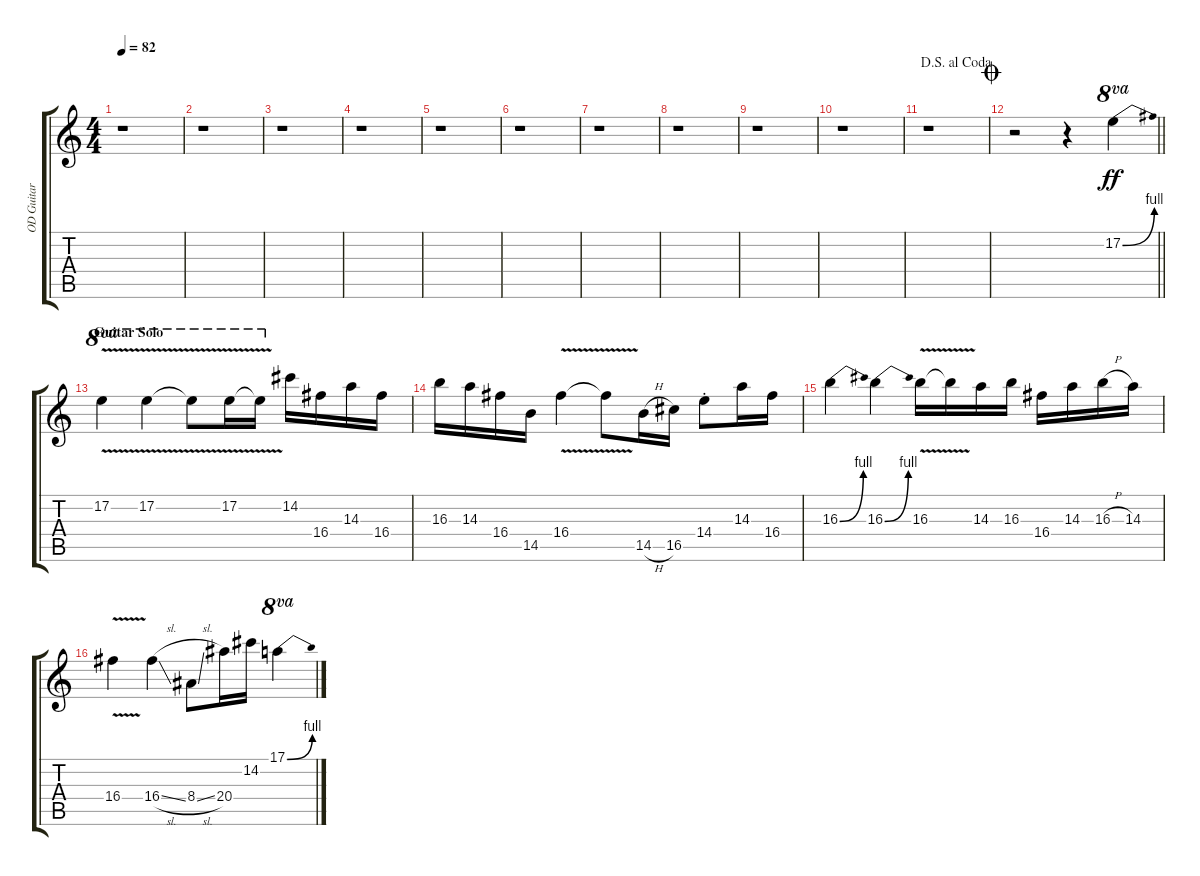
\track ("OD Guitar" "OD Guitar") {instrument overdrivenguitar}
\staff {score tabs}
\tuning (E4 B3 G3 D3 A2 E2) {hide}
\ts (4 4)
\tempo 82
\clef g2
\ks c
r.1{dy ff} |
r.1 |
r.1 |
r.1 |
r.1 |
r.1 |
r.1 |
r.1 |
r.1 |
r.1 |
\jump dalsegnoalcoda
r.1 |
\jump coda
\barLineRight lightlight
r.2 r.4 17.2{be (bend 0 0 60 4)}.4{ot 8va} |
\section ("" "Guitar Solo")
17.2{v}.4{ot 8va} 17.2{v}.4{ot 8va} 17.2{v t}.8{ot 8va} 17.2{v}.16{ot 8va} 17.2{t}.16{ot 8va} 14.2.16 16.4.16 14.3.16 16.4.16 |
16.3.16 14.3.16 16.4.16 14.5.16 16.4{v}.4 16.4{v t}.8 14.5{h}.16 16.5.16 14.4{st}.8 14.3.16 16.4.16 |
16.3{be (bend 0 0 60 4)}.4 16.3{be (bend 0 0 60 4)}.4 16.3{v}.16 16.3{v t}.16 14.3.16 16.3.16 16.4.16 14.3.16 16.3{h}.16 14.3.16 |
16.4{v}.4 16.4{sl}.4 8.4{sl}.8 20.4.16 14.2.16 17.1{be (bend 0 0 60 4)}.4{ot 8va}
